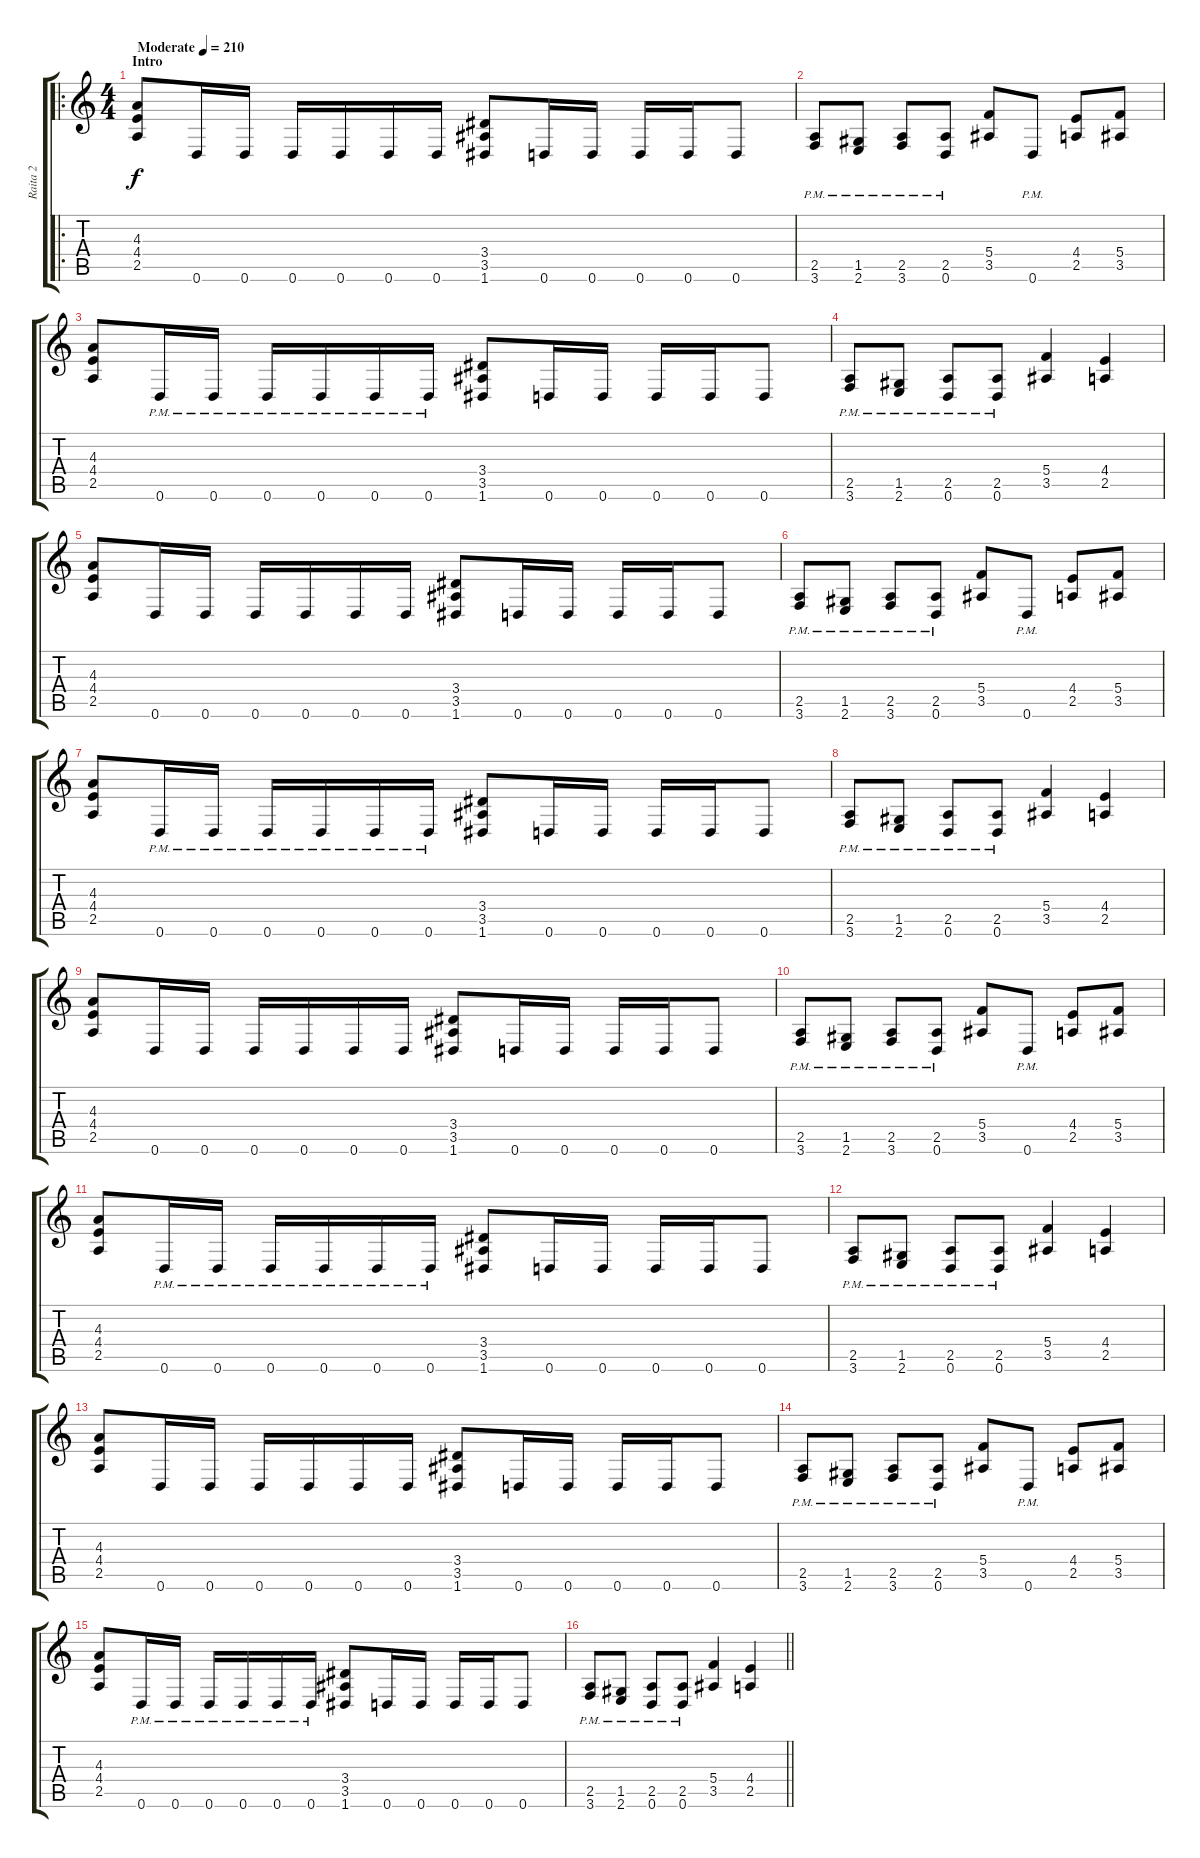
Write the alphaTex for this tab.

\track ("Raita 2" "Raita 2") {instrument distortionguitar}
\staff {score tabs}
\tuning (D4 A3 F3 C3 G2 D2) {hide}
\ro
\ts (4 4)
\section ("" "Intro")
\tempo (210 "Moderate")
\clef g2
\ks c
(4.3 4.4 2.5).8{dy f instrument distortionguitar} 0.6.16 0.6.16 0.6.16 0.6.16 0.6.16 0.6.16 (3.4 3.5 1.6).8 0.6.16 0.6.16 0.6.16 0.6.16 0.6.8 |
(2.5{pm} 3.6{pm}).8 (1.5{pm} 2.6{pm}).8 (2.5{pm} 3.6{pm}).8 (2.5{pm} 0.6{pm}).8 (5.4 3.5).8 0.6{pm}.8 (4.4 2.5).8 (5.4 3.5).8 |
(4.3 4.4 2.5).8 0.6{pm}.16 0.6{pm}.16 0.6{pm}.16 0.6{pm}.16 0.6{pm}.16 0.6{pm}.16 (3.4 3.5 1.6).8 0.6.16 0.6.16 0.6.16 0.6.16 0.6.8 |
(2.5{pm} 3.6{pm}).8 (1.5{pm} 2.6{pm}).8 (2.5{pm} 0.6{pm}).8 (2.5{pm} 0.6{pm}).8 (5.4 3.5).4 (4.4 2.5).4 |
(4.3 4.4 2.5).8 0.6.16 0.6.16 0.6.16 0.6.16 0.6.16 0.6.16 (3.4 3.5 1.6).8 0.6.16 0.6.16 0.6.16 0.6.16 0.6.8 |
(2.5{pm} 3.6{pm}).8 (1.5{pm} 2.6{pm}).8 (2.5{pm} 3.6{pm}).8 (2.5{pm} 0.6{pm}).8 (5.4 3.5).8 0.6{pm}.8 (4.4 2.5).8 (5.4 3.5).8 |
(4.3 4.4 2.5).8 0.6{pm}.16 0.6{pm}.16 0.6{pm}.16 0.6{pm}.16 0.6{pm}.16 0.6{pm}.16 (3.4 3.5 1.6).8 0.6.16 0.6.16 0.6.16 0.6.16 0.6.8 |
(2.5{pm} 3.6{pm}).8 (1.5{pm} 2.6{pm}).8 (2.5{pm} 0.6{pm}).8 (2.5{pm} 0.6{pm}).8 (5.4 3.5).4 (4.4 2.5).4 |
(4.3 4.4 2.5).8 0.6.16 0.6.16 0.6.16 0.6.16 0.6.16 0.6.16 (3.4 3.5 1.6).8 0.6.16 0.6.16 0.6.16 0.6.16 0.6.8 |
(2.5{pm} 3.6{pm}).8 (1.5{pm} 2.6{pm}).8 (2.5{pm} 3.6{pm}).8 (2.5{pm} 0.6{pm}).8 (5.4 3.5).8 0.6{pm}.8 (4.4 2.5).8 (5.4 3.5).8 |
(4.3 4.4 2.5).8 0.6{pm}.16 0.6{pm}.16 0.6{pm}.16 0.6{pm}.16 0.6{pm}.16 0.6{pm}.16 (3.4 3.5 1.6).8 0.6.16 0.6.16 0.6.16 0.6.16 0.6.8 |
(2.5{pm} 3.6{pm}).8 (1.5{pm} 2.6{pm}).8 (2.5{pm} 0.6{pm}).8 (2.5{pm} 0.6{pm}).8 (5.4 3.5).4 (4.4 2.5).4 |
(4.3 4.4 2.5).8 0.6.16 0.6.16 0.6.16 0.6.16 0.6.16 0.6.16 (3.4 3.5 1.6).8 0.6.16 0.6.16 0.6.16 0.6.16 0.6.8 |
(2.5{pm} 3.6{pm}).8 (1.5{pm} 2.6{pm}).8 (2.5{pm} 3.6{pm}).8 (2.5{pm} 0.6{pm}).8 (5.4 3.5).8 0.6{pm}.8 (4.4 2.5).8 (5.4 3.5).8 |
(4.3 4.4 2.5).8 0.6{pm}.16 0.6{pm}.16 0.6{pm}.16 0.6{pm}.16 0.6{pm}.16 0.6{pm}.16 (3.4 3.5 1.6).8 0.6.16 0.6.16 0.6.16 0.6.16 0.6.8 |
\barLineRight lightlight
(2.5{pm} 3.6{pm}).8 (1.5{pm} 2.6{pm}).8 (2.5{pm} 0.6{pm}).8 (2.5{pm} 0.6{pm}).8 (5.4 3.5).4 (4.4 2.5).4
